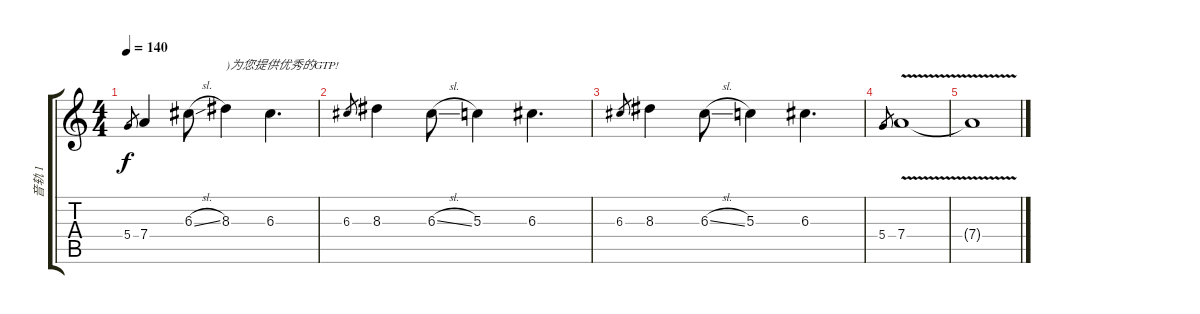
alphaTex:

\track ("音轨 1" "音轨 1") {instrument distortionguitar}
\staff {score tabs}
\tuning (E4 B3 G3 D3 A2 E2) {hide}
\ts (4 4)
\tempo 140
\clef g2
\ks c
5.4.8{gr dy f} 7.4.4 6.3{sl}.8 8.3.4{txt ")为您提供优秀的GTP!"} 6.3.4{d} |
6.3.8{gr} 8.3.4 6.3{sl}.8 5.3.4 6.3.4{d} |
6.3.8{gr} 8.3.4 6.3{sl}.8 5.3.4 6.3.4{d} |
5.4.8{gr} 7.4{v}.1 |
7.4{t}.1
